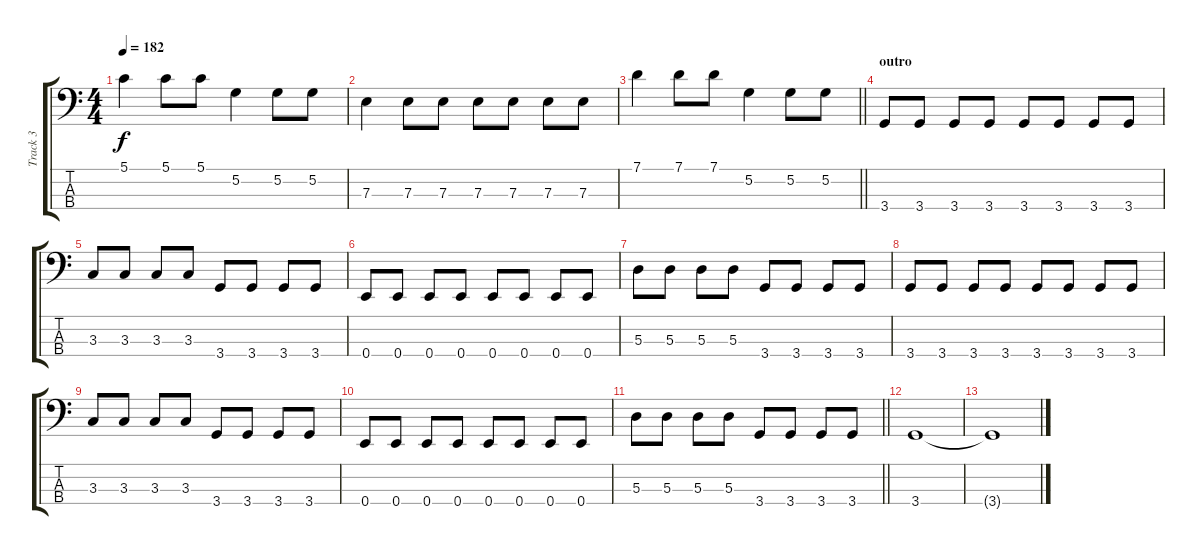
\track ("Track 3" "Track 3") {instrument electricbasspick}
\staff {score tabs}
\tuning (G2 D2 A1 E1) {hide}
\ts (4 4)
\tempo 182
\clef f4
\ks c
5.1.4{dy f} 5.1.8 5.1.8 5.2.4 5.2.8 5.2.8 |
7.3.4 7.3.8 7.3.8 7.3.8 7.3.8 7.3.8 7.3.8 |
\barLineRight lightlight
7.1.4 7.1.8 7.1.8 5.2.4 5.2.8 5.2.8 |
\section ("" "outro")
3.4.8 3.4.8 3.4.8 3.4.8 3.4.8 3.4.8 3.4.8 3.4.8 |
3.3.8 3.3.8 3.3.8 3.3.8 3.4.8 3.4.8 3.4.8 3.4.8 |
0.4.8 0.4.8 0.4.8 0.4.8 0.4.8 0.4.8 0.4.8 0.4.8 |
5.3.8 5.3.8 5.3.8 5.3.8 3.4.8 3.4.8 3.4.8 3.4.8 |
3.4.8 3.4.8 3.4.8 3.4.8 3.4.8 3.4.8 3.4.8 3.4.8 |
3.3.8 3.3.8 3.3.8 3.3.8 3.4.8 3.4.8 3.4.8 3.4.8 |
0.4.8 0.4.8 0.4.8 0.4.8 0.4.8 0.4.8 0.4.8 0.4.8 |
\barLineRight lightlight
5.3.8 5.3.8 5.3.8 5.3.8 3.4.8 3.4.8 3.4.8 3.4.8 |
3.4.1 |
3.4{t}.1
